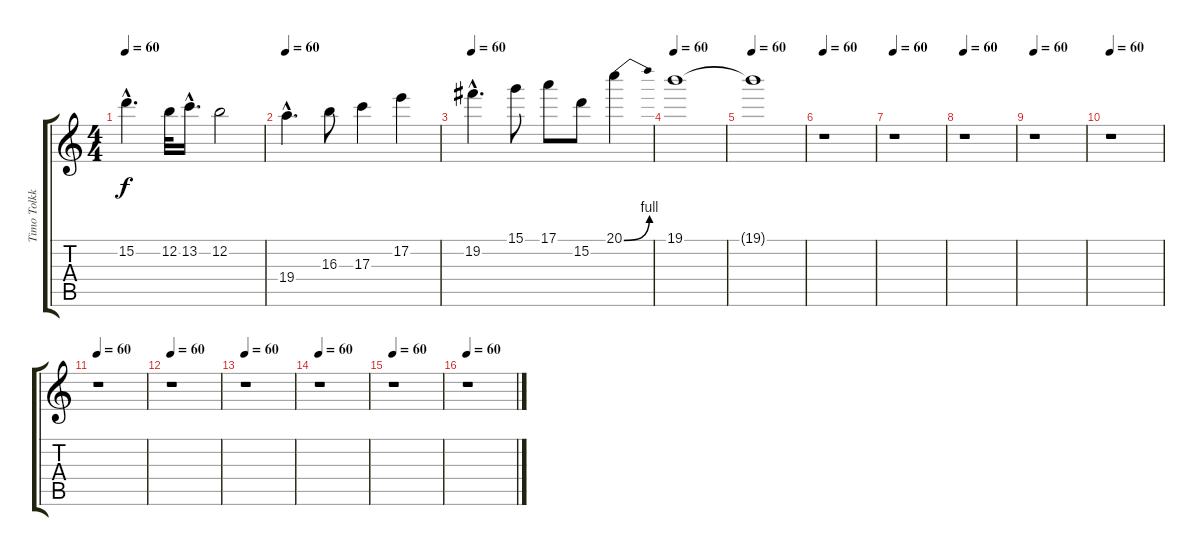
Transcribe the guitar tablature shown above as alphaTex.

\track ("Timo Tolkki (Guitar 1 Lead)" "Timo Tolkk") {instrument overdrivenguitar}
\staff {score tabs}
\tuning (E4 B3 G3 D3 A2 E2) {hide}
\ts (4 4)
\tempo 60
\clef g2
\ks c
15.2{hac}.4{d dy f} 12.2.32 13.2{hac}.16{d} 12.2.2 |
\tempo 60
19.4{hac}.4{d} 16.3.8 17.3.4 17.2.4 |
\tempo 60
19.2{hac}.4{d} 15.1.8 17.1.8 15.2.8 20.1{be (bend 0 0 60 4)}.4 |
\tempo 60
19.1.1 |
\tempo 60
19.1{t}.1 |
\tempo 60
r.1 |
\tempo 60
r.1 |
\tempo 60
r.1 |
\tempo 60
r.1 |
\tempo 60
r.1 |
\tempo 60
r.1 |
\tempo 60
r.1 |
\tempo 60
r.1 |
\tempo 60
r.1 |
\tempo 60
r.1 |
\tempo 60
r.1
